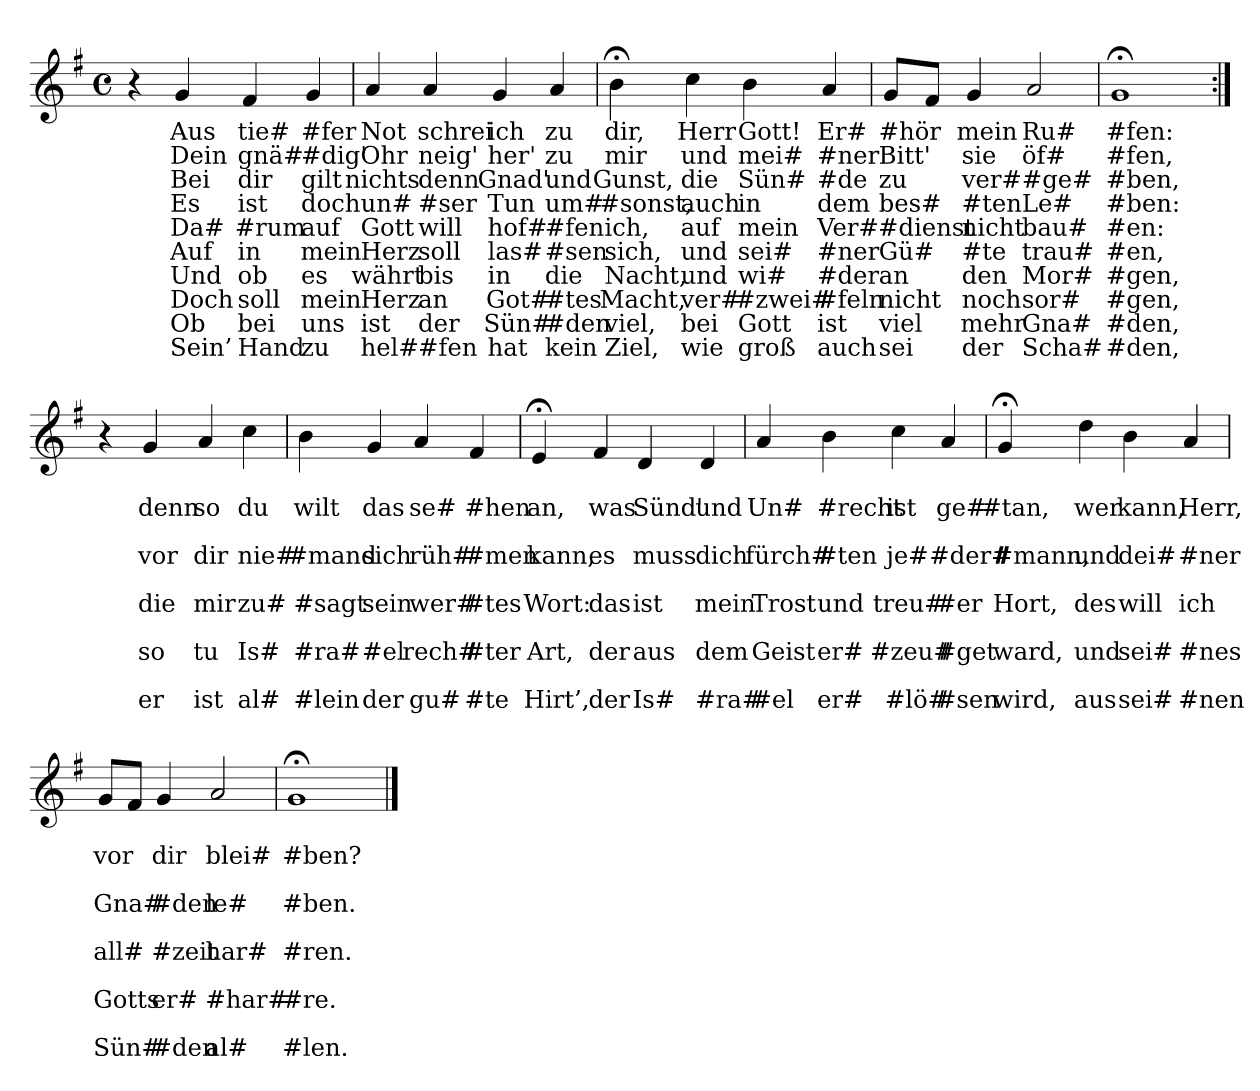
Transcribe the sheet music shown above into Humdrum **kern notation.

**kern	**text	**text	**text	**text	**text	**text	**text	**text	**text	**text
*part1	*part1	*part1	*part1	*part1	*part1	*part1	*part1	*part1	*part1	*part1
*staff1	*staff1	*staff1	*staff1	*staff1	*staff1	*staff1	*staff1	*staff1	*staff1	*staff1
*clefG2	*	*	*	*	*	*	*	*	*	*
*k[f#]	*	*	*	*	*	*	*	*	*	*
*M4/4	*	*	*	*	*	*	*	*	*	*
*met(c)	*	*	*	*	*	*	*	*	*	*
=	=	=	=	=	=	=	=	=	=	=
4r	.	.	.	.	.	.	.	.	.	.
4g	Aus	Dein	Bei	Es	Da#	Auf	Und	Doch	Ob	Sein’
4f#	tie#	gnä#	dir	ist	#rum	in	ob	soll	bei	Hand
4g	#fer	#dig'	gilt	doch	auf	mein	es	mein	uns	zu
=	=	=	=	=	=	=	=	=	=	=
4a	Not	Ohr	nichts	un#	Gott	Herz	währt	Herz	ist	hel#
4a	schrei	neig'	denn	#ser	will	soll	bis	an	der	#fen
4g	ich	her'	Gnad'	Tun	hof#	las#	in	Got#	Sün#	hat
4a	zu	zu	und	um#	#fen	#sen	die	#tes	#den	kein
=	=	=	=	=	=	=	=	=	=	=
4b;<	dir,	mir	Gunst,	#sonst,	ich,	sich,	Nacht,	Macht,	viel,	Ziel,
4cc	Herr	und	die	auch	auf	und	und	ver#	bei	wie
4b	Gott!	mei#	Sün#	in	mein	sei#	wi#	#zwei#	Gott	groß
4a	Er#	#ner	#de	dem	Ver#	#ner	#der	#feln	ist	auch
=	=	=	=	=	=	=	=	=	=	=
8gL	#hör	Bitt'	zu	bes#	#dienst	Gü#	an	nicht	viel	sei
8f#J	.	.	.	.	.	.	.	.	.	.
4g	mein	sie	ver#	#ten	nicht	#te	den	noch	mehr	der
2a	Ru#	öf#	#ge#	Le#	bau#	trau#	Mor#	sor#	Gna#	Scha#
=	=	=	=	=	=	=	=	=	=	=
1g;<	#fen:	#fen,	#ben,	#ben:	#en:	#en,	#gen,	#gen,	#den,	#den,
=:|!	=:|!	=:|!	=:|!	=:|!	=:|!	=:|!	=:|!	=:|!	=:|!	=:|!
4r	.	.	.	.	.	.	.	.	.	.
4g	.	denn	.	vor	.	die	.	so	.	er
4a	.	so	.	dir	.	mir	.	tu	.	ist
4cc	.	du	.	nie#	.	zu#	.	Is#	.	al#
=	=	=	=	=	=	=	=	=	=	=
4b	.	wilt	.	#mand	.	#sagt	.	#ra#	.	#lein
4g	.	das	.	sich	.	sein	.	#el	.	der
4a	.	se#	.	rüh#	.	wer#	.	rech#	.	gu#
4f#	.	#hen	.	#men	.	#tes	.	#ter	.	#te
=	=	=	=	=	=	=	=	=	=	=
4e;<	.	an,	.	kann,	.	Wort:	.	Art,	.	Hirt’,
4f#	.	was	.	es	.	das	.	der	.	der
4d	.	Sünd'	.	muss	.	ist	.	aus	.	Is#
4d	.	und	.	dich	.	mein	.	dem	.	#ra#
=	=	=	=	=	=	=	=	=	=	=
4a	.	Un#	.	fürch#	.	Trost	.	Geist	.	#el
4b	.	#recht	.	#ten	.	und	.	er#	.	er#
4cc	.	ist	.	je#	.	treu#	.	#zeu#	.	#lö#
4a	.	ge#	.	#der#	.	#er	.	#get	.	#sen
=	=	=	=	=	=	=	=	=	=	=
4g;<	.	#tan,	.	#mann,	.	Hort,	.	ward,	.	wird,
4dd	.	wer	.	und	.	des	.	und	.	aus
4b	.	kann,	.	dei#	.	will	.	sei#	.	sei#
4a	.	Herr,	.	#ner	.	ich	.	#nes	.	#nen
=	=	=	=	=	=	=	=	=	=	=
8gL	.	vor	.	Gna#	.	all#	.	Gotts	.	Sün#
8f#J	.	.	.	.	.	.	.	.	.	.
4g	.	dir	.	#den	.	#zeit	.	er#	.	#den
2a	.	blei#	.	le#	.	har#	.	#har#	.	al#
=	=	=	=	=	=	=	=	=	=	=
1g;<	.	#ben?	.	#ben.	.	#ren.	.	#re.	.	#len.
==	==	==	==	==	==	==	==	==	==	==
*-	*-	*-	*-	*-	*-	*-	*-	*-	*-	*-
